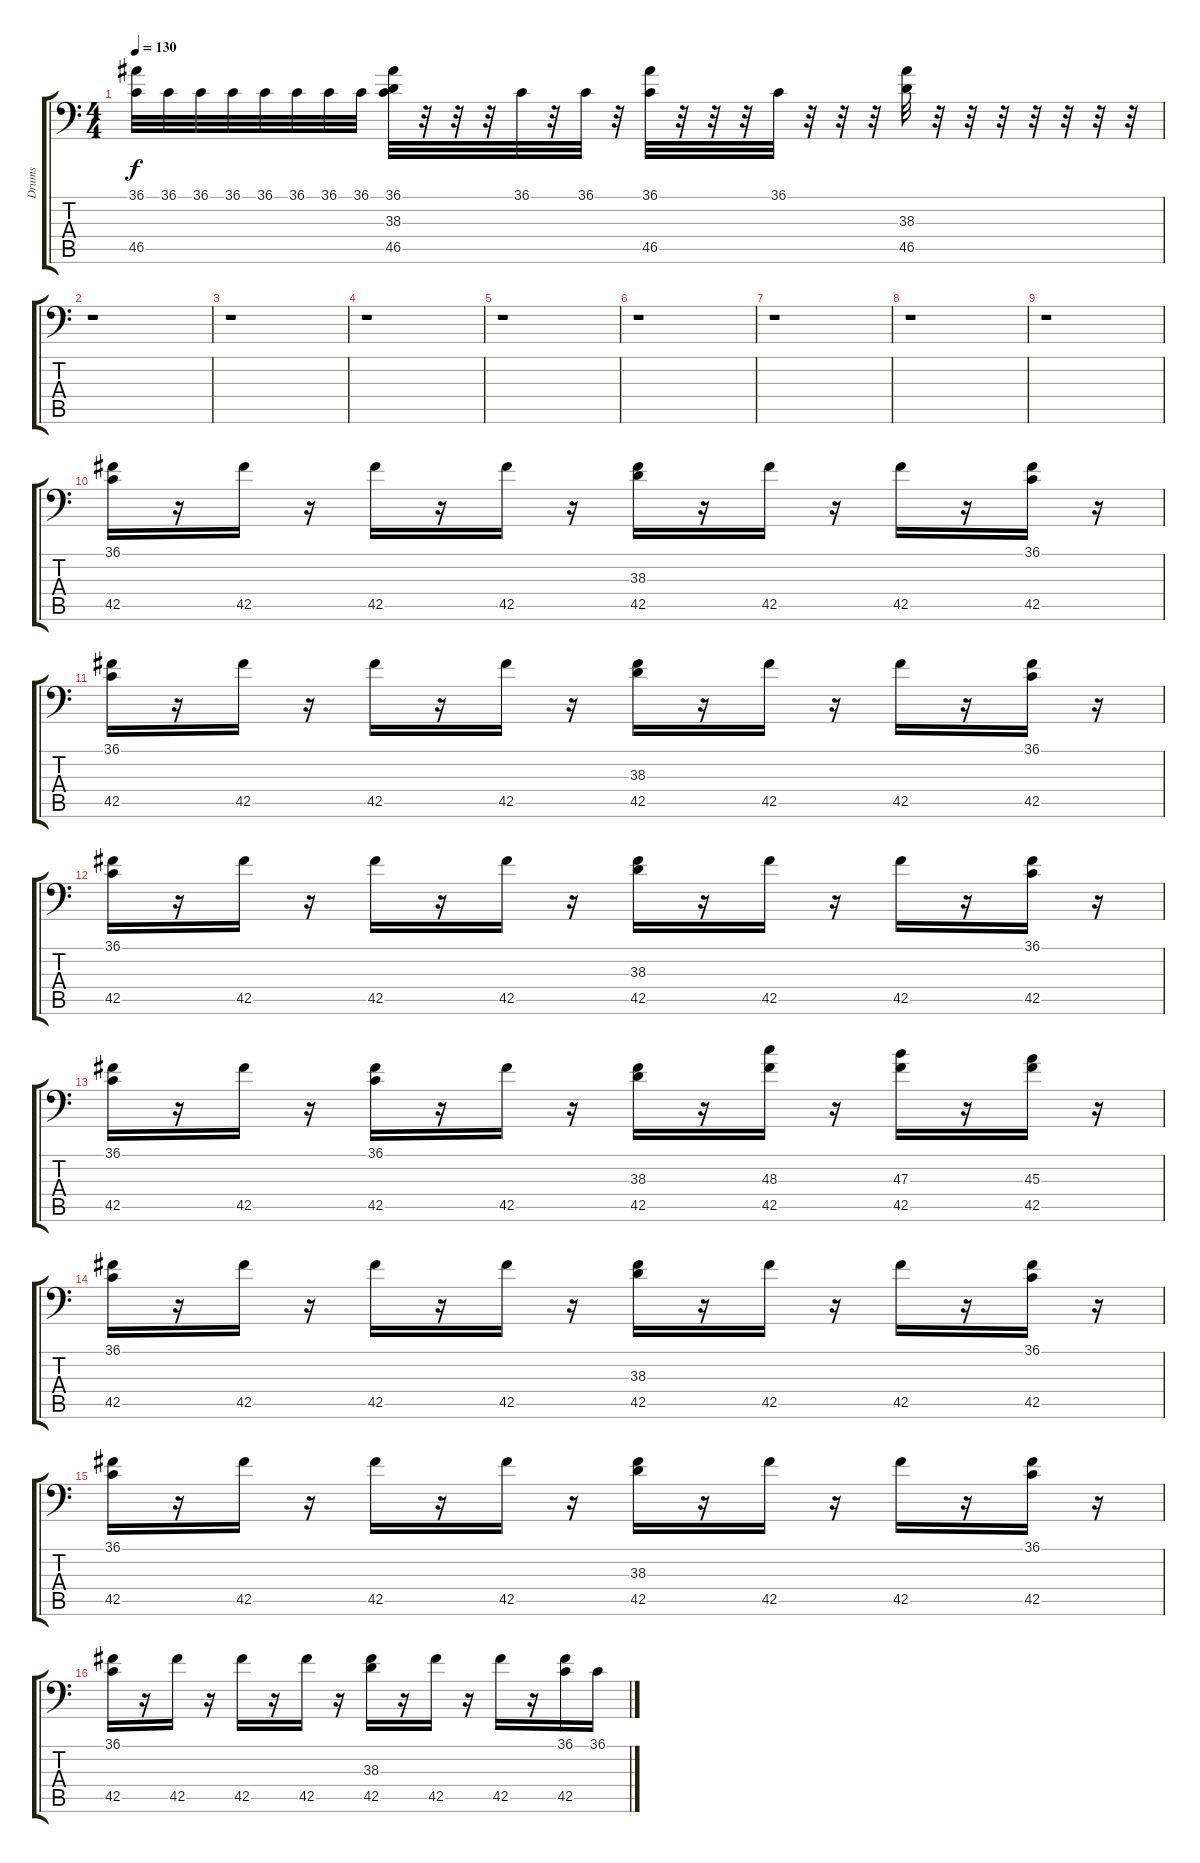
\track ("Drums" "Drums") {instrument acousticgrandpiano}
\staff {score tabs}
\tuning (C-1 C-1 C-1 C-1 C-1 C-1) {hide}
\ts (4 4)
\tempo 130
\clef f4
\ks c
(36.1 46.5).32{dy f} 36.1.32 36.1.32 36.1.32 36.1.32 36.1.32 36.1.32 36.1.32 (36.1 38.3 46.5).32 r.32 r.32 r.32 36.1.32 r.32 36.1.32 r.32 (36.1 46.5).32 r.32 r.32 r.32 36.1.32 r.32 r.32 r.32 (38.3 46.5).32 r.32 r.32 r.32 r.32 r.32 r.32 r.32 |
r.1 |
r.1 |
r.1 |
r.1 |
r.1 |
r.1 |
r.1 |
r.1 |
(36.1 42.5).16 r.16 42.5.16 r.16 42.5.16 r.16 42.5.16 r.16 (38.3 42.5).16 r.16 42.5.16 r.16 42.5.16 r.16 (36.1 42.5).16 r.16 |
(36.1 42.5).16 r.16 42.5.16 r.16 42.5.16 r.16 42.5.16 r.16 (38.3 42.5).16 r.16 42.5.16 r.16 42.5.16 r.16 (36.1 42.5).16 r.16 |
(36.1 42.5).16 r.16 42.5.16 r.16 42.5.16 r.16 42.5.16 r.16 (38.3 42.5).16 r.16 42.5.16 r.16 42.5.16 r.16 (36.1 42.5).16 r.16 |
(36.1 42.5).16 r.16 42.5.16 r.16 (36.1 42.5).16 r.16 42.5.16 r.16 (38.3 42.5).16 r.16 (48.3 42.5).16 r.16 (47.3 42.5).16 r.16 (45.3 42.5).16 r.16 |
(36.1 42.5).16 r.16 42.5.16 r.16 42.5.16 r.16 42.5.16 r.16 (38.3 42.5).16 r.16 42.5.16 r.16 42.5.16 r.16 (36.1 42.5).16 r.16 |
(36.1 42.5).16 r.16 42.5.16 r.16 42.5.16 r.16 42.5.16 r.16 (38.3 42.5).16 r.16 42.5.16 r.16 42.5.16 r.16 (36.1 42.5).16 r.16 |
(36.1 42.5).16 r.16 42.5.16 r.16 42.5.16 r.16 42.5.16 r.16 (38.3 42.5).16 r.16 42.5.16 r.16 42.5.16 r.16 (36.1 42.5).16 36.1.16
